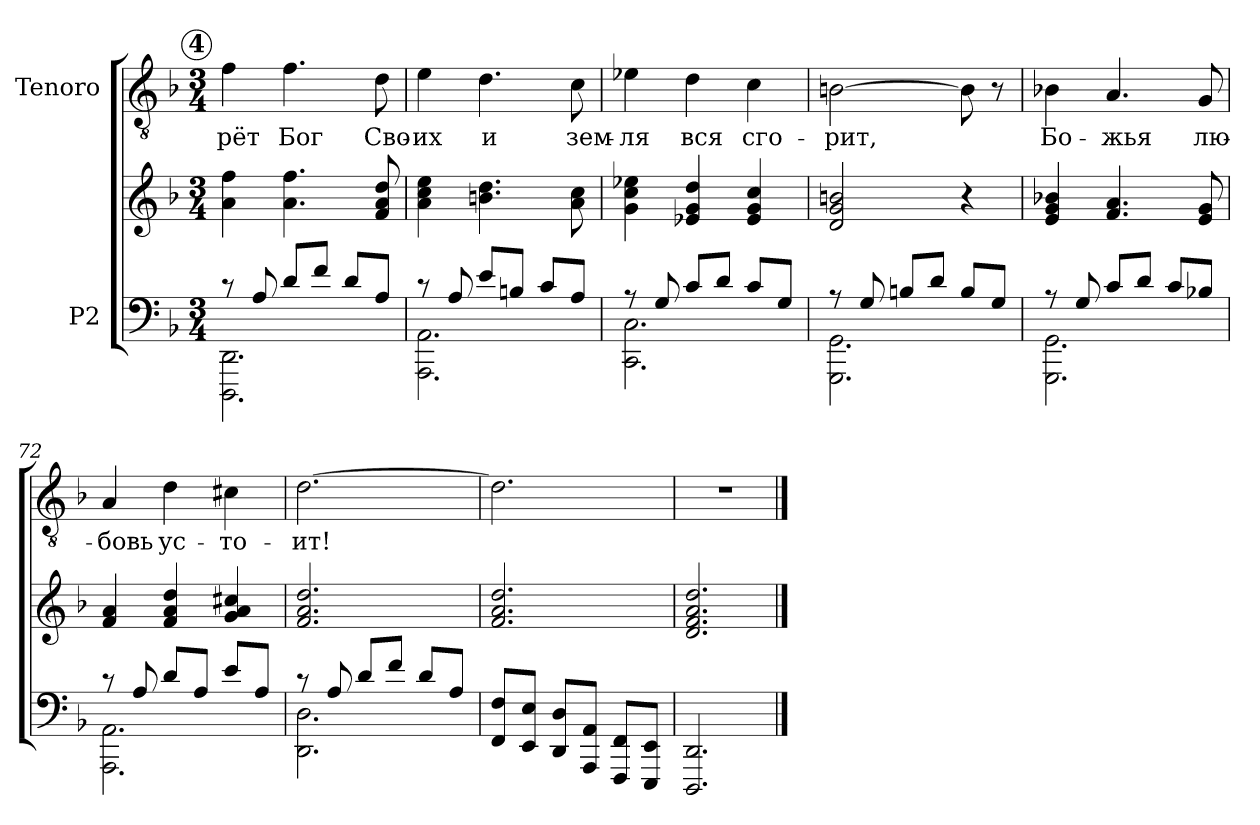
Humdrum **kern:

**kern	**kern	**kern	**text
*part2	*part2	*part1	*part1
*staff3	*staff2	*staff1	*staff1
*I"P2	*	*I"Tenoro	*
*clefF4	*clefG2	*clefGv2	*
*	*	*ITrd7c12	*
*k[b-]	*k[b-]	*k[b-]	*
*F:	*F:	*F:	*
*M3/4	*M3/4	*M3/4	*
!!LO:REH:place=s1:B:color=#000000:enc=circle:fs=14.414:t=4
=67	=67	=67	=67
*^	*	*	*
!	!	!	!	!LO:LY:b:color=#000000
8r	2.DDDi\ 2.DDi	4ai\ 4ffi	4Fi\	-рёт
8Ai/	.	.	.	.
!	!	!	!	!LO:LY:b:color=#000000
8di/L	.	4.ai\ 4.ffi	4.Fi\	Бог
8fi/J	.	.	.	.
8di/L	.	.	.	.
!	!	!	!	!LO:LY:b:color=#000000
8Ai/J	.	8fi/ 8ai 8ddi	8Di\	Сво-
=68	=68	=68	=68	=68
!	!	!	!	!LO:LY:b:color=#000000
8r	2.AAAi\ 2.AAi	4ai\ 4cci 4eei	4Ei\	-их
8Ai/	.	.	.	.
!	!	!	!	!LO:LY:b:color=#000000
8ei/L	.	4.bni\ 4.ddi	4.Di\	и
8Bni/J	.	.	.	.
8ci/L	.	.	.	.
!	!	!	!	!LO:LY:b:color=#000000
8Ai/J	.	8ai\ 8cci	8Ci\	зем-
=69	=69	=69	=69	=69
!	!	!	!	!LO:LY:b:color=#000000
8r	2.CCi\ 2.Ci	4gi\ 4cci 4ee-Xi	4E-Xi\	-ля
8Gi/	.	.	.	.
!	!	!	!	!LO:LY:b:color=#000000
8ci/L	.	4e-Xi/ 4gi 4ddi	4Di\	вся
8di/J	.	.	.	.
!	!	!	!	!LO:LY:b:color=#000000
8ci/L	.	4e-i/ 4gi 4cci	4Ci\	сго-
8Gi/J	.	.	.	.
=70	=70	=70	=70	=70
!	!	!	!	!LO:LY:b:color=#000000
8r	2.GGGi\ 2.GGi	2di/ 2gi 2bni	[>2BBni\	-рит,
8Gi/	.	.	.	.
8Bni/L	.	.	.	.
8di/J	.	.	.	.
8Bi/L	.	4r	8BBi\]	.
8Gi/J	.	.	8r	.
!!LO:LB:g=z
=71	=71	=71	=71	=71
!	!	!	!	!LO:LY:b:color=#000000
8r	2.GGGi\ 2.GGi	4ei/ 4gi 4b-Xi	4BB-Xi\	Бо-
8Gi/	.	.	.	.
!	!	!	!	!LO:LY:b:color=#000000
8ci/L	.	4.fi/ 4.ai	4.AAi/	-жья
8di/J	.	.	.	.
8ci/L	.	.	.	.
!	!	!	!	!LO:LY:b:color=#000000
8B-Xi/J	.	8ei/ 8gi	8GGi/	лю-
=72	=72	=72	=72	=72
!	!	!	!	!LO:LY:b:color=#000000
8r	2.AAAi\ 2.AAi	4fi/ 4ai	4AAi/	-бовь
8Ai/	.	.	.	.
!	!	!	!	!LO:LY:b:color=#000000
8di/L	.	4fi/ 4ai 4ddi	4Di\	ус-
8Ai/J	.	.	.	.
!	!	!	!	!LO:LY:b:color=#000000
8ei/L	.	4gi/ 4ai 4cc#Xi	4C#Xi\	-то-
8Ai/J	.	.	.	.
=73	=73	=73	=73	=73
!	!	!	!	!LO:LY:b:color=#000000
8r	2.DDi\ 2.Di	2.fi/ 2.ai 2.ddi	[>2.Di\	-ит!
8Ai/	.	.	.	.
8di/L	.	.	.	.
8fi/J	.	.	.	.
8di/L	.	.	.	.
8Ai/J	.	.	.	.
*v	*v	*	*	*
=74	=74	=74	=74
8FFi/ 8FiL	2.fi/ 2.ai 2.ddi	2.Di\]	.
8EEi/ 8EiJ	.	.	.
8DDi/ 8DiL	.	.	.
8AAAi/ 8AAiJ	.	.	.
8FFFi/ 8FFiL	.	.	.
8EEEi/ 8EEiJ	.	.	.
=75	=75	=75	=75
!	!	!LO:N:vis=1	!
2.DDDi/ 2.DDi	2.di/ 2.fi 2.ai 2.ddi	2.r	.
==	==	==	==
*-	*-	*-	*-
